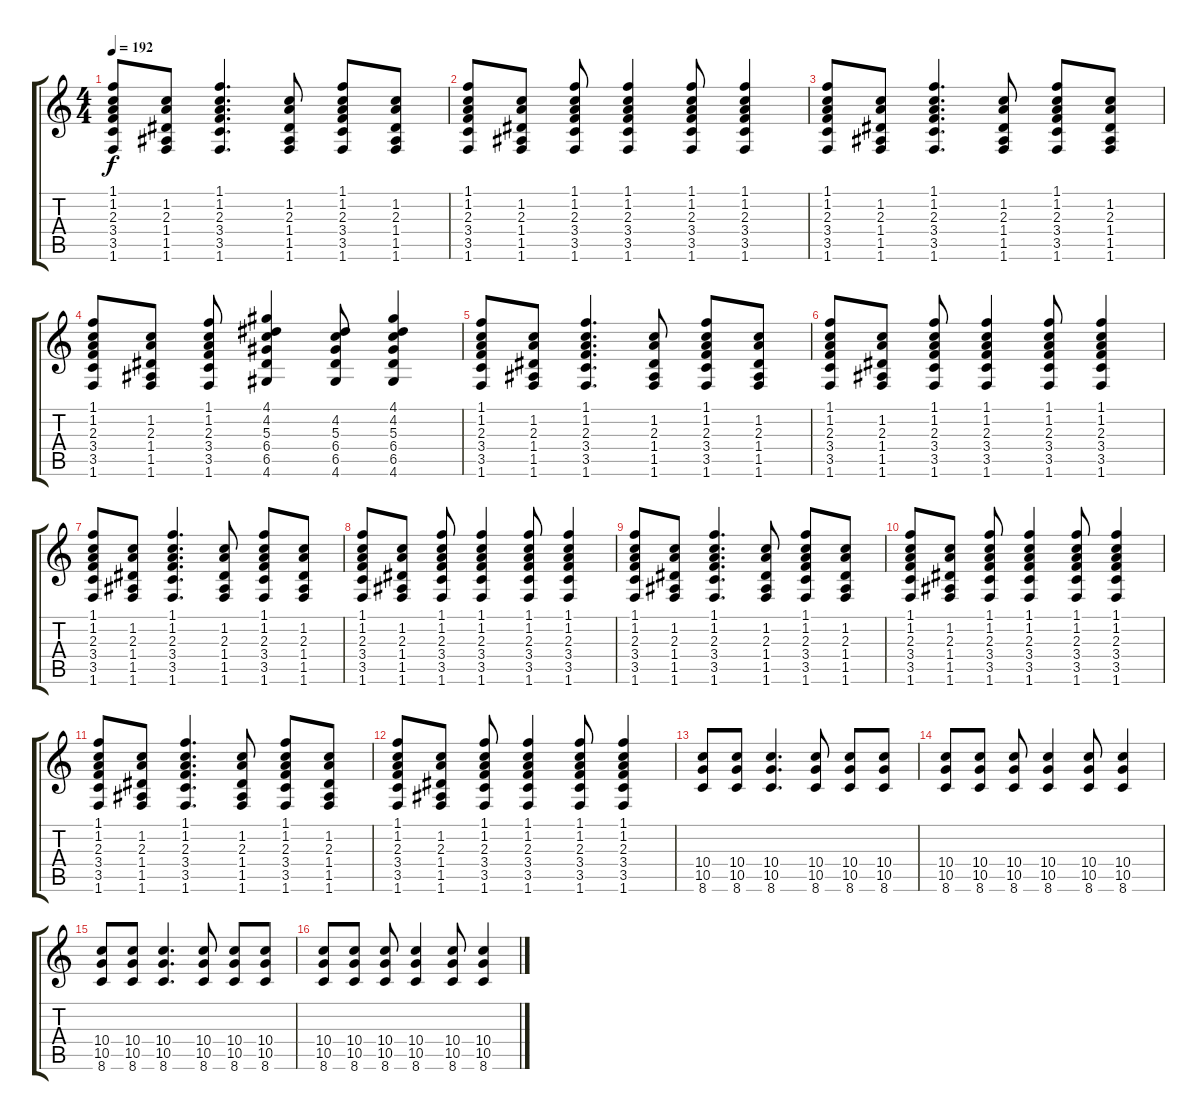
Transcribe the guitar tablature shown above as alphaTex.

\track "" {instrument electricguitarjazz}
\staff {score tabs}
\tuning (E4 B3 G3 D3 A2 E2) {hide}
\ts (4 4)
\tempo 192
\clef g2
\ks c
(1.1 1.2 2.3 3.4 3.5 1.6).8{dy f} (1.2 2.3 1.4 1.5 1.6).8 (1.1 1.2 2.3 3.4 3.5 1.6).4{d} (1.2 2.3 1.4 1.5 1.6).8 (1.1 1.2 2.3 3.4 3.5 1.6).8 (1.2 2.3 1.4 1.5 1.6).8 |
(1.1 1.2 2.3 3.4 3.5 1.6).8 (1.2 2.3 1.4 1.5 1.6).8 (1.1 1.2 2.3 3.4 3.5 1.6).8 (1.1 1.2 2.3 3.4 3.5 1.6).4 (1.1 1.2 2.3 3.4 3.5 1.6).8 (1.1 1.2 2.3 3.4 3.5 1.6).4 |
(1.1 1.2 2.3 3.4 3.5 1.6).8 (1.2 2.3 1.4 1.5 1.6).8 (1.1 1.2 2.3 3.4 3.5 1.6).4{d} (1.2 2.3 1.4 1.5 1.6).8 (1.1 1.2 2.3 3.4 3.5 1.6).8 (1.2 2.3 1.4 1.5 1.6).8 |
(1.1 1.2 2.3 3.4 3.5 1.6).8 (1.2 2.3 1.4 1.5 1.6).8 (1.1 1.2 2.3 3.4 3.5 1.6).8 (4.1 4.2 5.3 6.4 6.5 4.6).4 (4.2 5.3 6.4 6.5 4.6).8 (4.1 4.2 5.3 6.4 6.5 4.6).4 |
(1.1 1.2 2.3 3.4 3.5 1.6).8 (1.2 2.3 1.4 1.5 1.6).8 (1.1 1.2 2.3 3.4 3.5 1.6).4{d} (1.2 2.3 1.4 1.5 1.6).8 (1.1 1.2 2.3 3.4 3.5 1.6).8 (1.2 2.3 1.4 1.5 1.6).8 |
(1.1 1.2 2.3 3.4 3.5 1.6).8 (1.2 2.3 1.4 1.5 1.6).8 (1.1 1.2 2.3 3.4 3.5 1.6).8 (1.1 1.2 2.3 3.4 3.5 1.6).4 (1.1 1.2 2.3 3.4 3.5 1.6).8 (1.1 1.2 2.3 3.4 3.5 1.6).4 |
(1.1 1.2 2.3 3.4 3.5 1.6).8 (1.2 2.3 1.4 1.5 1.6).8 (1.1 1.2 2.3 3.4 3.5 1.6).4{d} (1.2 2.3 1.4 1.5 1.6).8 (1.1 1.2 2.3 3.4 3.5 1.6).8 (1.2 2.3 1.4 1.5 1.6).8 |
(1.1 1.2 2.3 3.4 3.5 1.6).8 (1.2 2.3 1.4 1.5 1.6).8 (1.1 1.2 2.3 3.4 3.5 1.6).8 (1.1 1.2 2.3 3.4 3.5 1.6).4 (1.1 1.2 2.3 3.4 3.5 1.6).8 (1.1 1.2 2.3 3.4 3.5 1.6).4 |
(1.1 1.2 2.3 3.4 3.5 1.6).8 (1.2 2.3 1.4 1.5 1.6).8 (1.1 1.2 2.3 3.4 3.5 1.6).4{d} (1.2 2.3 1.4 1.5 1.6).8 (1.1 1.2 2.3 3.4 3.5 1.6).8 (1.2 2.3 1.4 1.5 1.6).8 |
(1.1 1.2 2.3 3.4 3.5 1.6).8 (1.2 2.3 1.4 1.5 1.6).8 (1.1 1.2 2.3 3.4 3.5 1.6).8 (1.1 1.2 2.3 3.4 3.5 1.6).4 (1.1 1.2 2.3 3.4 3.5 1.6).8 (1.1 1.2 2.3 3.4 3.5 1.6).4 |
(1.1 1.2 2.3 3.4 3.5 1.6).8 (1.2 2.3 1.4 1.5 1.6).8 (1.1 1.2 2.3 3.4 3.5 1.6).4{d} (1.2 2.3 1.4 1.5 1.6).8 (1.1 1.2 2.3 3.4 3.5 1.6).8 (1.2 2.3 1.4 1.5 1.6).8 |
(1.1 1.2 2.3 3.4 3.5 1.6).8 (1.2 2.3 1.4 1.5 1.6).8 (1.1 1.2 2.3 3.4 3.5 1.6).8 (1.1 1.2 2.3 3.4 3.5 1.6).4 (1.1 1.2 2.3 3.4 3.5 1.6).8 (1.1 1.2 2.3 3.4 3.5 1.6).4 |
(10.4 10.5 8.6).8 (10.4 10.5 8.6).8 (10.4 10.5 8.6).4{d} (10.4 10.5 8.6).8 (10.4 10.5 8.6).8 (10.4 10.5 8.6).8 |
(10.4 10.5 8.6).8 (10.4 10.5 8.6).8 (10.4 10.5 8.6).8 (10.4 10.5 8.6).4 (10.4 10.5 8.6).8 (10.4 10.5 8.6).4 |
(10.4 10.5 8.6).8 (10.4 10.5 8.6).8 (10.4 10.5 8.6).4{d} (10.4 10.5 8.6).8 (10.4 10.5 8.6).8 (10.4 10.5 8.6).8 |
(10.4 10.5 8.6).8 (10.4 10.5 8.6).8 (10.4 10.5 8.6).8 (10.4 10.5 8.6).4 (10.4 10.5 8.6).8 (10.4 10.5 8.6).4
